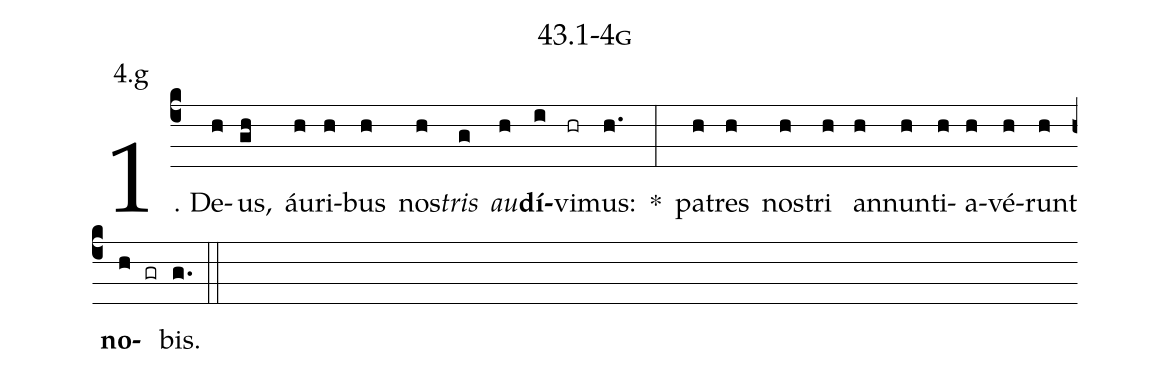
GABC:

name: 43.1-4g;
annotation: 4.g;
%%
(c4)1. De(h)us,(gh) áu(h)ri(h)bus(h) nos(h)<i>tris</i>(g) <i>au</i>(h)<b>dí</b>(i)vi(hr)mus:(h.) *(:) pa(h)tres(h) nos(h)tri(h) an(h)nun(h)ti(h)a(h)vé(h)runt(h) <b>no</b>(h gr)bis.(g.) (::)
